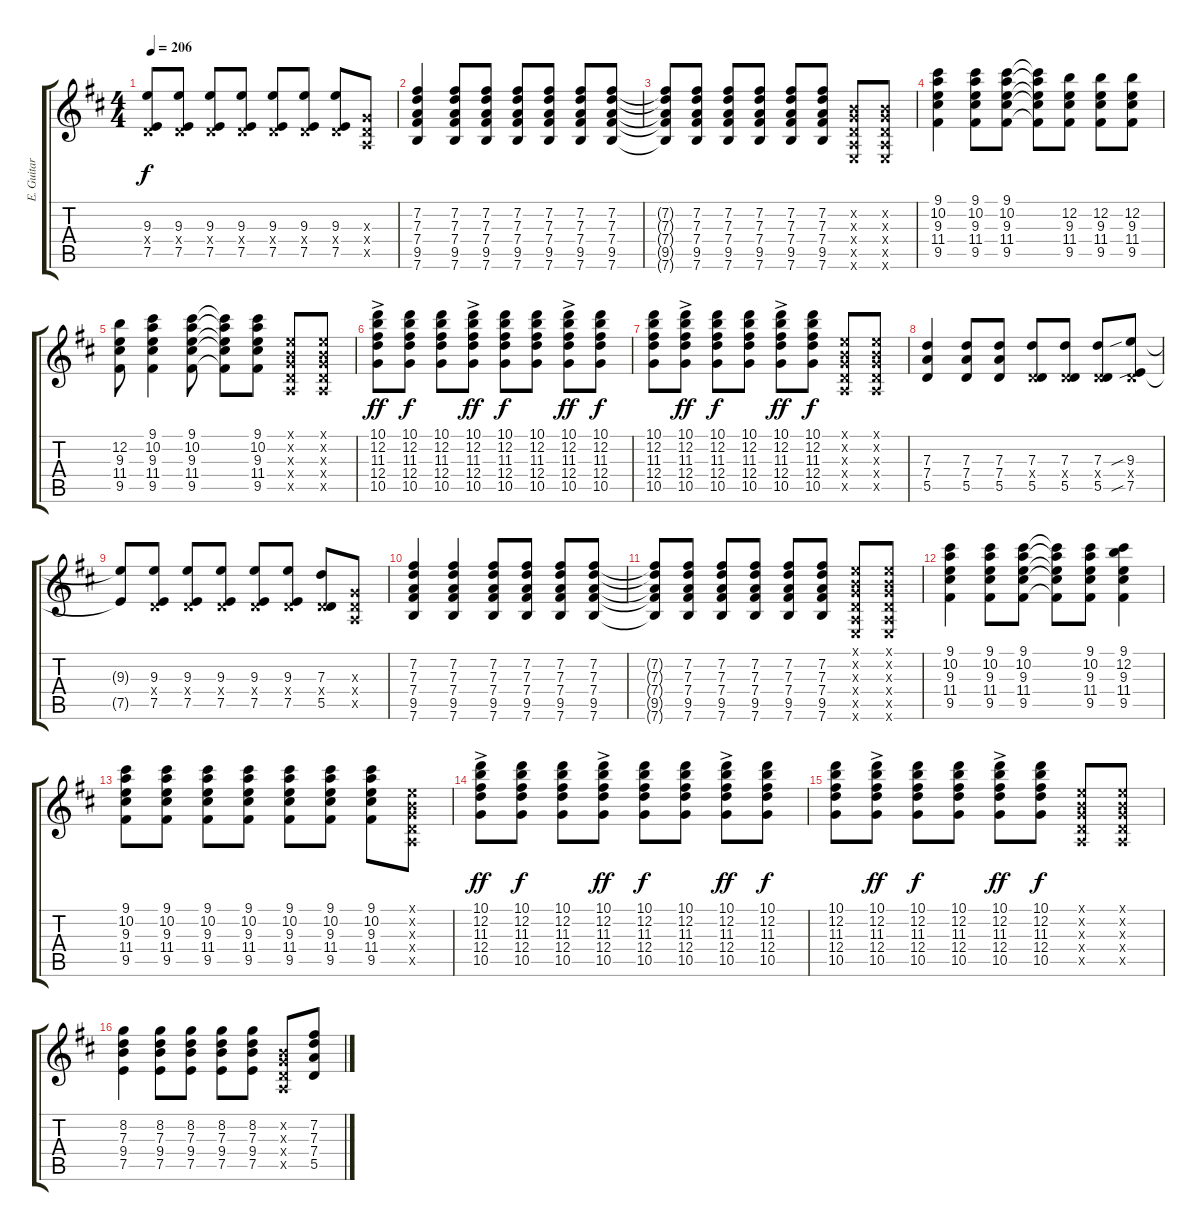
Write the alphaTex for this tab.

\track ("E. Guitar II" "E. Guitar ") {instrument overdrivenguitar}
\staff {score tabs}
\tuning (E4 B3 G3 D3 A2 E2) {hide}
\ts (4 4)
\tempo 206
\clef g2
\ks d
(9.3 0.4{x} 7.5).8{dy f} (9.3 0.4{x} 7.5).8 (9.3 0.4{x} 7.5).8 (9.3 0.4{x} 7.5).8 (9.3 0.4{x} 7.5).8 (9.3 0.4{x} 7.5).8 (9.3 0.4{x} 7.5).8 (0.3{x} 0.4{x} 0.5{x}).8 |
(7.2 7.3 7.4 9.5 7.6).4 (7.2 7.3 7.4 9.5 7.6).8 (7.2 7.3 7.4 9.5 7.6).8 (7.2 7.3 7.4 9.5 7.6).8 (7.2 7.3 7.4 9.5 7.6).8 (7.2 7.3 7.4 9.5 7.6).8 (7.2 7.3 7.4 9.5 7.6).8 |
(7.2{t} 7.3{t} 7.4{t} 9.5{t} 7.6{t}).8 (7.2 7.3 7.4 9.5 7.6).8 (7.2 7.3 7.4 9.5 7.6).8 (7.2 7.3 7.4 9.5 7.6).8 (7.2 7.3 7.4 9.5 7.6).8 (7.2 7.3 7.4 9.5 7.6).8 (0.2{x} 0.3{x} 0.4{x} 0.5{x} 0.6{x}).8 (0.2{x} 0.3{x} 0.4{x} 0.5{x} 0.6{x}).8 |
(9.1 10.2 9.3 11.4 9.5).4 (9.1 10.2 9.3 11.4 9.5).8 (9.1 10.2 9.3 11.4 9.5).8 (9.1{t} 10.2{t} 9.3{t} 11.4{t} 9.5{t}).8 (12.2 9.3 11.4 9.5).8 (12.2 9.3 11.4 9.5).8 (12.2 9.3 11.4 9.5).8 |
(12.2 9.3 11.4 9.5).8 (9.1 10.2 9.3 11.4 9.5).4 (9.1 10.2 9.3 11.4 9.5).8 (9.1{t} 10.2{t} 9.3{t} 11.4{t} 9.5{t}).8 (9.1 10.2 9.3 11.4 9.5).8 (0.1{x} 0.2{x} 0.3{x} 0.4{x} 0.5{x}).8 (0.1{x} 0.2{x} 0.3{x} 0.4{x} 0.5{x}).8 |
(10.1{ac} 12.2{ac} 11.3{ac} 12.4{ac} 10.5{ac}).8{dy ff} (10.1 12.2 11.3 12.4 10.5).8{dy f} (10.1 12.2 11.3 12.4 10.5).8 (10.1{ac} 12.2{ac} 11.3{ac} 12.4{ac} 10.5{ac}).8{dy ff} (10.1 12.2 11.3 12.4 10.5).8{dy f} (10.1 12.2 11.3 12.4 10.5).8 (10.1{ac} 12.2{ac} 11.3{ac} 12.4{ac} 10.5{ac}).8{dy ff} (10.1 12.2 11.3 12.4 10.5).8{dy f} |
(10.1 12.2 11.3 12.4 10.5).8 (10.1{ac} 12.2{ac} 11.3{ac} 12.4{ac} 10.5{ac}).8{dy ff} (10.1 12.2 11.3 12.4 10.5).8{dy f} (10.1 12.2 11.3 12.4 10.5).8 (10.1{ac} 12.2{ac} 11.3{ac} 12.4{ac} 10.5{ac}).8{dy ff} (10.1 12.2 11.3 12.4 10.5).8{dy f} (0.1{x} 0.2{x} 0.3{x} 0.4{x} 0.5{x}).8 (0.1{x} 0.2{x} 0.3{x} 0.4{x} 0.5{x}).8 |
(7.3 7.4 5.5).4 (7.3 7.4 5.5).8 (7.3 7.4 5.5).8 (7.3 0.4{x} 5.5).8 (7.3 0.4{x} 5.5).8 (7.3 0.4{x} 5.5).8 (9.3{sib} 0.4{x} 7.5{sib}).8 |
(9.3{t} 7.5{t}).8 (9.3 0.4{x} 7.5).8 (9.3 0.4{x} 7.5).8 (9.3 0.4{x} 7.5).8 (9.3 0.4{x} 7.5).8 (9.3 0.4{x} 7.5).8 (7.3 0.4{x} 5.5).8 (0.3{x} 0.4{x} 0.5{x}).8 |
(7.2 7.3 7.4 9.5 7.6).4 (7.2 7.3 7.4 9.5 7.6).4 (7.2 7.3 7.4 9.5 7.6).8 (7.2 7.3 7.4 9.5 7.6).8 (7.2 7.3 7.4 9.5 7.6).8 (7.2 7.3 7.4 9.5 7.6).8 |
(7.2{t} 7.3{t} 7.4{t} 9.5{t} 7.6{t}).8 (7.2 7.3 7.4 9.5 7.6).8 (7.2 7.3 7.4 9.5 7.6).8 (7.2 7.3 7.4 9.5 7.6).8 (7.2 7.3 7.4 9.5 7.6).8 (7.2 7.3 7.4 9.5 7.6).8 (0.1{x} 0.2{x} 0.3{x} 0.4{x} 0.5{x} 0.6{x}).8 (0.1{x} 0.2{x} 0.3{x} 0.4{x} 0.5{x} 0.6{x}).8 |
(9.1 10.2 9.3 11.4 9.5).4 (9.1 10.2 9.3 11.4 9.5).8 (9.1 10.2 9.3 11.4 9.5).8 (9.1{t} 10.2{t} 9.3{t} 11.4{t} 9.5{t}).8 (9.1 10.2 9.3 11.4 9.5).8 (9.1 12.2 9.3 11.4 9.5).4 |
(9.1 10.2 9.3 11.4 9.5).8 (9.1 10.2 9.3 11.4 9.5).8 (9.1 10.2 9.3 11.4 9.5).8 (9.1 10.2 9.3 11.4 9.5).8 (9.1 10.2 9.3 11.4 9.5).8 (9.1 10.2 9.3 11.4 9.5).8 (9.1 10.2 9.3 11.4 9.5).8 (0.1{x} 0.2{x} 0.3{x} 0.4{x} 0.5{x}).8 |
(10.1{ac} 12.2{ac} 11.3{ac} 12.4{ac} 10.5{ac}).8{dy ff} (10.1 12.2 11.3 12.4 10.5).8{dy f} (10.1 12.2 11.3 12.4 10.5).8 (10.1{ac} 12.2{ac} 11.3{ac} 12.4{ac} 10.5{ac}).8{dy ff} (10.1 12.2 11.3 12.4 10.5).8{dy f} (10.1 12.2 11.3 12.4 10.5).8 (10.1{ac} 12.2{ac} 11.3{ac} 12.4{ac} 10.5{ac}).8{dy ff} (10.1 12.2 11.3 12.4 10.5).8{dy f} |
(10.1 12.2 11.3 12.4 10.5).8 (10.1{ac} 12.2{ac} 11.3{ac} 12.4{ac} 10.5{ac}).8{dy ff} (10.1 12.2 11.3 12.4 10.5).8{dy f} (10.1 12.2 11.3 12.4 10.5).8 (10.1{ac} 12.2{ac} 11.3{ac} 12.4{ac} 10.5{ac}).8{dy ff} (10.1 12.2 11.3 12.4 10.5).8{dy f} (0.1{x} 0.2{x} 0.3{x} 0.4{x} 0.5{x}).8 (0.1{x} 0.2{x} 0.3{x} 0.4{x} 0.5{x}).8 |
(8.2 7.3 9.4 7.5).4 (8.2 7.3 9.4 7.5).8 (8.2 7.3 9.4 7.5).8 (8.2 7.3 9.4 7.5).8 (8.2 7.3 9.4 7.5).8 (0.2{x} 0.3{x} 0.4{x} 0.5{x}).8 (7.2 7.3 7.4 5.5).8
